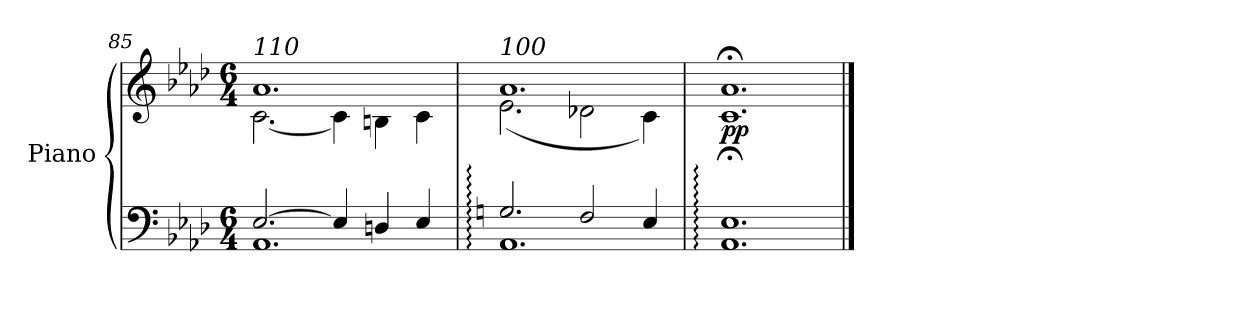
**kern	**kern	**dynam
*part1	*part1	*part1
*staff2	*staff1	*staff1/2
*I"Piano	*	*
*I'Pno.	*	*
*clefF4	*clefG2	*
*k[b-e-a-d-]	*k[b-e-a-d-]	*
*M6/4	*M6/4	*
=85	=85	=85
*^	*^	*
!	!	!LO:TX:a:i:t=110	!	!
[2.E-/	1.AA-	1.a-	[2.c\	.
4E-/]	.	.	4c\]	.
4Dn/	.	.	4Bn\	.
4E-/	.	.	4c\	.
=86	=86	=86	=86	=86
*	*^	*	*	*
!	!	!	!LO:TX:a:i:t=100	!	!
2.Gn:/	1.AA-	[2.AA-yy: 2.Gyy: 2.e-yy: [2.a-yy:	1.a-	(<2.e-\	.
2F/	.	2.AA-yy] 2.a-yy]	.	2d-X\	.
4E-/	.	.	.	4c\)	.
*	*v	*v	*	*	*
=87	=87	=87	=87	=87
!	!	!LO:TX:a:i:t=50	!	!
!	!	!	!	!LO:DY:b
*	*	*v	*v	*
1.AA-; 1.E-;	1.AA-yy: 1.E-yy: 1.cyy: 1.a-yy:	1.c;< 1.a-;<	pp
*v	*v	*	*
==	==	==
*-	*-	*-
